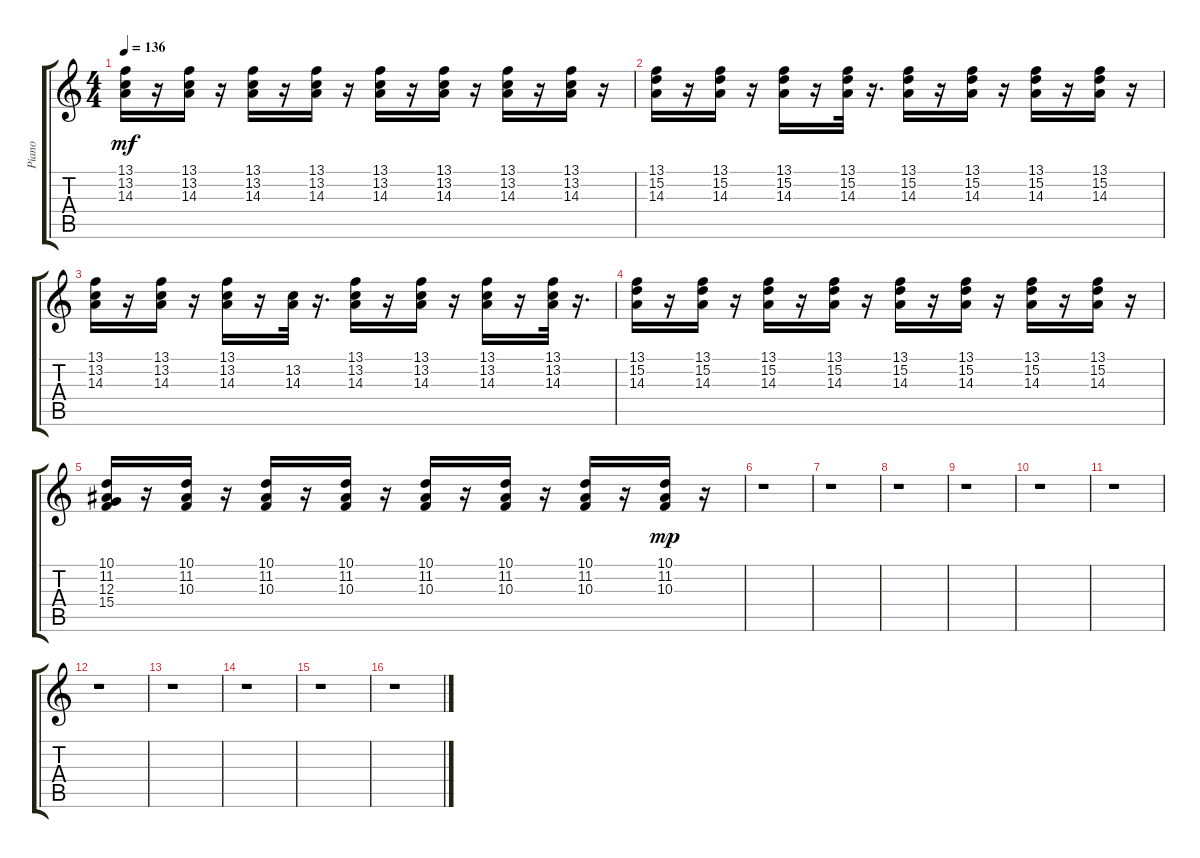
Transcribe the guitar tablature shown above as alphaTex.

\track ("Piano" "Piano") {instrument acousticgrandpiano}
\staff {score tabs}
\tuning (E4 B3 G3 D3 A2 E2) {hide}
\ts (4 4)
\tempo 136
\clef g2
\ks c
(13.1 13.2 14.3).16{dy mf} r.16 (13.1 13.2 14.3).16 r.16 (13.1 13.2 14.3).16 r.16 (13.1 13.2 14.3).16 r.16 (13.1 13.2 14.3).16 r.16 (13.1 13.2 14.3).16 r.16 (13.1 13.2 14.3).16 r.16 (13.1 13.2 14.3).16 r.16 |
(13.1 15.2 14.3).16 r.16 (13.1 15.2 14.3).16 r.16 (13.1 15.2 14.3).16 r.16 (13.1 15.2 14.3).32 r.16{d} (13.1 15.2 14.3).16 r.16 (13.1 15.2 14.3).16 r.16 (13.1 15.2 14.3).16 r.16 (13.1 15.2 14.3).16 r.16 |
(13.1 13.2 14.3).16 r.16 (13.1 13.2 14.3).16 r.16 (13.1 13.2 14.3).16 r.16 (13.2 14.3).32 r.16{d} (13.1 13.2 14.3).16 r.16 (13.1 13.2 14.3).16 r.16 (13.1 13.2 14.3).16 r.16 (13.1 13.2 14.3).32 r.16{d} |
(13.1 15.2 14.3).16 r.16 (13.1 15.2 14.3).16 r.16 (13.1 15.2 14.3).16 r.16 (13.1 15.2 14.3).16 r.16 (13.1 15.2 14.3).16 r.16 (13.1 15.2 14.3).16 r.16 (13.1 15.2 14.3).16 r.16 (13.1 15.2 14.3).16 r.16 |
(10.1 11.2 12.3 15.4).16 r.16 (10.1 11.2 10.3).16 r.16 (10.1 11.2 10.3).16 r.16 (10.1 11.2 10.3).16 r.16 (10.1 11.2 10.3).16 r.16 (10.1 11.2 10.3).16 r.16 (10.1 11.2 10.3).16 r.16 (10.1 11.2 10.3).16{dy mp} r.16 |
r.1 |
r.1 |
r.1 |
r.1 |
r.1 |
r.1 |
r.1 |
r.1 |
r.1 |
r.1 |
r.1
